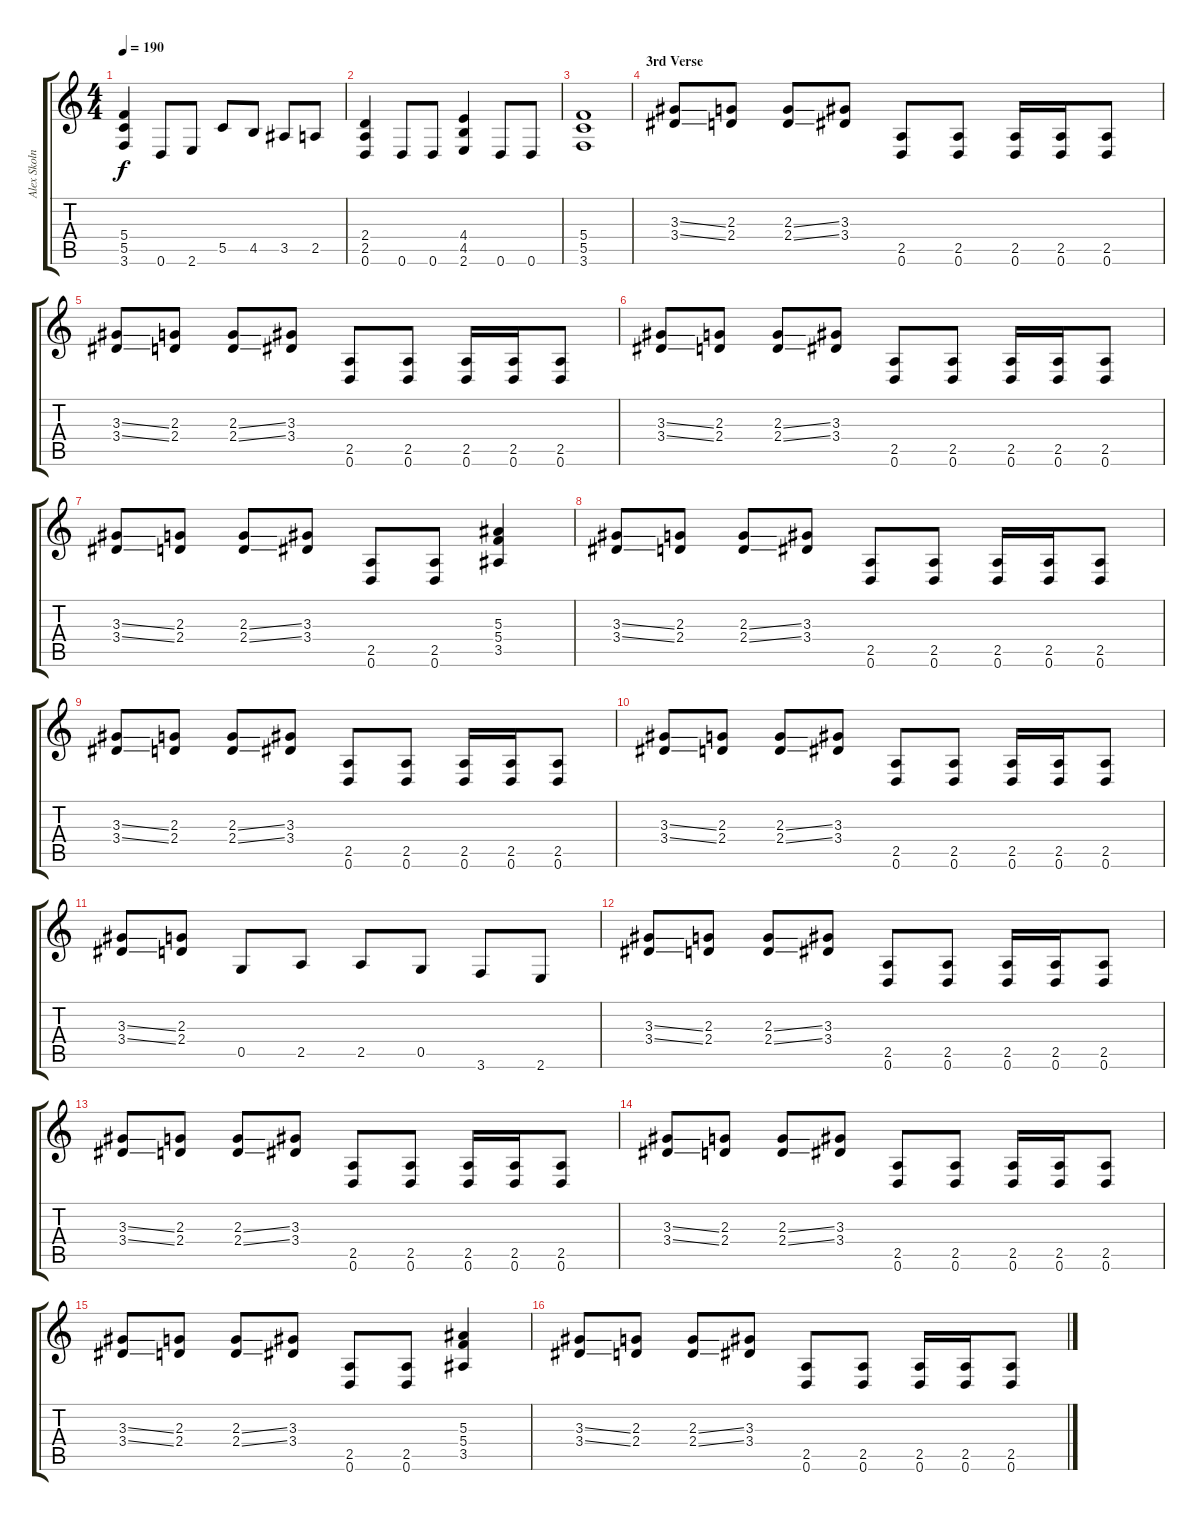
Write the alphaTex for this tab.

\track ("Alex Skolnick - Lead Guitar" "Alex Skoln") {instrument distortionguitar}
\staff {score tabs}
\tuning (D4 A3 F3 C3 G2 D2) {hide}
\ts (4 4)
\tempo 190
\clef g2
\ks c
(5.4 5.5 3.6).4{dy f} 0.6.8 2.6.8 5.5.8 4.5.8 3.5.8 2.5.8 |
(2.4 2.5 0.6).4 0.6.8 0.6.8 (4.4 4.5 2.6).4 0.6.8 0.6.8 |
(5.4 5.5 3.6).1 |
\section ("" "3rd Verse")
(3.3{ss} 3.4{ss}).8 (2.3 2.4).8 (2.3{ss} 2.4{ss}).8 (3.3 3.4).8 (2.5 0.6).8 (2.5 0.6).8 (2.5 0.6).16 (2.5 0.6).16 (2.5 0.6).8 |
(3.3{ss} 3.4{ss}).8 (2.3 2.4).8 (2.3{ss} 2.4{ss}).8 (3.3 3.4).8 (2.5 0.6).8 (2.5 0.6).8 (2.5 0.6).16 (2.5 0.6).16 (2.5 0.6).8 |
(3.3{ss} 3.4{ss}).8 (2.3 2.4).8 (2.3{ss} 2.4{ss}).8 (3.3 3.4).8 (2.5 0.6).8 (2.5 0.6).8 (2.5 0.6).16 (2.5 0.6).16 (2.5 0.6).8 |
(3.3{ss} 3.4{ss}).8 (2.3 2.4).8 (2.3{ss} 2.4{ss}).8 (3.3 3.4).8 (2.5 0.6).8 (2.5 0.6).8 (5.3 5.4 3.5).4 |
(3.3{ss} 3.4{ss}).8 (2.3 2.4).8 (2.3{ss} 2.4{ss}).8 (3.3 3.4).8 (2.5 0.6).8 (2.5 0.6).8 (2.5 0.6).16 (2.5 0.6).16 (2.5 0.6).8 |
(3.3{ss} 3.4{ss}).8 (2.3 2.4).8 (2.3{ss} 2.4{ss}).8 (3.3 3.4).8 (2.5 0.6).8 (2.5 0.6).8 (2.5 0.6).16 (2.5 0.6).16 (2.5 0.6).8 |
(3.3{ss} 3.4{ss}).8 (2.3 2.4).8 (2.3{ss} 2.4{ss}).8 (3.3 3.4).8 (2.5 0.6).8 (2.5 0.6).8 (2.5 0.6).16 (2.5 0.6).16 (2.5 0.6).8 |
(3.3{ss} 3.4{ss}).8 (2.3 2.4).8 0.5.8 2.5.8 2.5.8 0.5.8 3.6.8 2.6.8 |
(3.3{ss} 3.4{ss}).8 (2.3 2.4).8 (2.3{ss} 2.4{ss}).8 (3.3 3.4).8 (2.5 0.6).8 (2.5 0.6).8 (2.5 0.6).16 (2.5 0.6).16 (2.5 0.6).8 |
(3.3{ss} 3.4{ss}).8 (2.3 2.4).8 (2.3{ss} 2.4{ss}).8 (3.3 3.4).8 (2.5 0.6).8 (2.5 0.6).8 (2.5 0.6).16 (2.5 0.6).16 (2.5 0.6).8 |
(3.3{ss} 3.4{ss}).8 (2.3 2.4).8 (2.3{ss} 2.4{ss}).8 (3.3 3.4).8 (2.5 0.6).8 (2.5 0.6).8 (2.5 0.6).16 (2.5 0.6).16 (2.5 0.6).8 |
(3.3{ss} 3.4{ss}).8 (2.3 2.4).8 (2.3{ss} 2.4{ss}).8 (3.3 3.4).8 (2.5 0.6).8 (2.5 0.6).8 (5.3 5.4 3.5).4 |
(3.3{ss} 3.4{ss}).8 (2.3 2.4).8 (2.3{ss} 2.4{ss}).8 (3.3 3.4).8 (2.5 0.6).8 (2.5 0.6).8 (2.5 0.6).16 (2.5 0.6).16 (2.5 0.6).8
